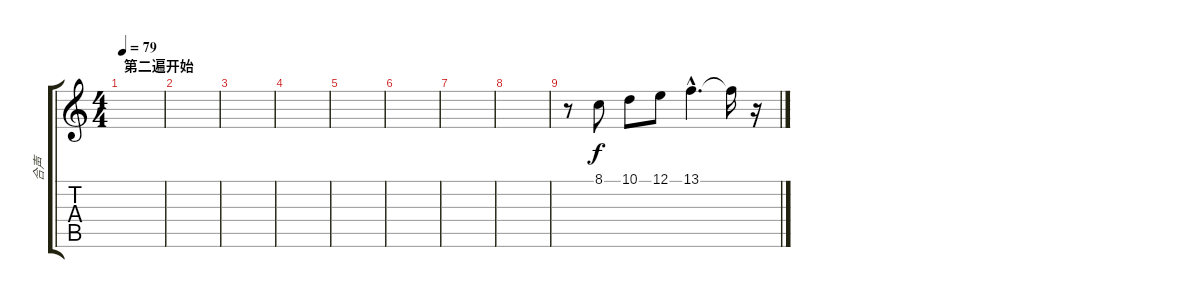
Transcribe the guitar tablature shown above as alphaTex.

\track ("合声" "合声") {instrument lead2sawtooth}
\staff {score tabs}
\tuning (E4 B3 G3 D3 A2 E2) {hide}
\ts (4 4)
\section ("" "第二遍开始")
\tempo 79
\clef g2
\ks c
|
|
|
|
|
|
|
|
r.8 8.1.8 10.1.8 12.1.8 13.1{hac}.4{d} 13.1{t}.16 r.16
